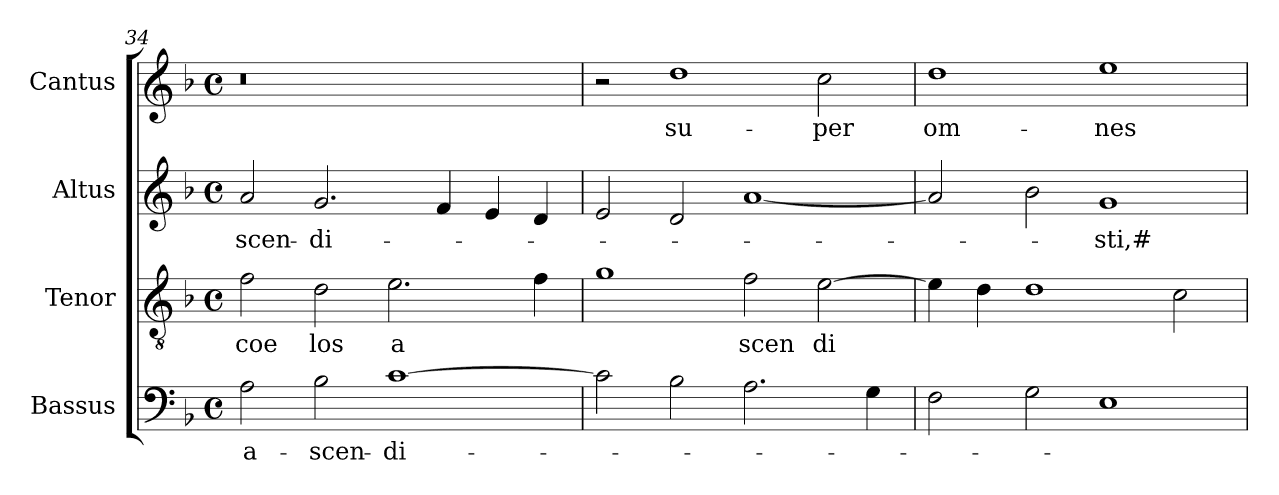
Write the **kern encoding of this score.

**kern	**text	**kern	**text	**kern	**text	**kern	**text
*part4	*part4	*part3	*part3	*part2	*part2	*part1	*part1
*staff4	*staff4	*staff3	*staff3	*staff2	*staff2	*staff1	*staff1
*I"Bassus	*	*I"Tenor	*	*I"Altus	*	*I"Cantus	*
*clefF4	*	*clefGv2	*	*clefG2	*	*clefG2	*
*k[b-]	*	*k[b-]	*	*k[b-]	*	*k[b-]	*
*F:	*	*F:	*	*F:	*	*F:	*
*M4/4	*	*M4/4	*	*M4/4	*	*M4/4	*
*met(c)	*	*met(c)	*	*met(c)	*	*met(c)	*
=34	=34	=34	=34	=34	=34	=34	=34
!	!LO:LY:b:cj	!	!LO:LY:b:cj	!	!LO:LY:b:cj	!	!
2A\	a-	2f\	coe	2a/	-scen-	0r	.
!	!LO:LY:b:cj	!	!LO:LY:b:cj	!	!LO:LY:b:cj	!	!
2B-\	-scen-	2d\	los	2.g/	-di-	.	.
!	!LO:LY:b:cj	!	!LO:LY:b:cj	!	!	!	!
[>1c	-di-	2.e\	a	.	.	.	.
.	.	.	.	4f/	.	.	.
.	.	.	.	4e/	.	.	.
.	.	4f\	.	4d/	.	.	.
=35	=35	=35	=35	=35	=35	=35	=35
2c\]	.	1g	.	2e/	.	2r	.
!	!	!	!	!	!	!	!LO:LY:b:cj
2B-\	.	.	.	2d/	.	1dd	su-
!	!	!	!LO:LY:b:cj	!	!	!	!
2.A\	.	2f\	scen	[<1a	.	.	.
!	!	!	!LO:LY:b:cj	!	!	!	!LO:LY:b:cj
.	.	[>2e\	di	.	.	2cc\	-per
4G\	.	.	.	.	.	.	.
=36	=36	=36	=36	=36	=36	=36	=36
!	!	!	!	!	!	!	!LO:LY:b:cj
2F\	.	4e\]	.	2a/]	.	1dd	om-
.	.	4d\	.	.	.	.	.
2G\	.	1d	.	2b-\	.	.	.
!	!	!	!	!	!LO:LY:b:cj	!	!LO:LY:b:cj
1E	.	.	.	1g	-sti,#	1ee	-nes
.	.	2c\	.	.	.	.	.
=	=	=	=	=	=	=	=
*-	*-	*-	*-	*-	*-	*-	*-
